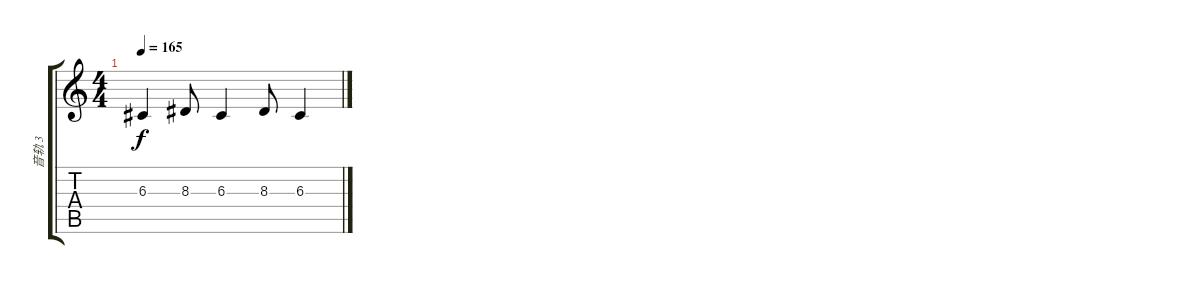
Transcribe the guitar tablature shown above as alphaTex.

\track ("音轨 3" "音轨 3") {instrument electricgrandpiano}
\staff {score tabs}
\tuning (E4 B3 G3 D3 A2 E2) {hide}
\ts (4 4)
\tempo 165
\clef g2
\ks c
6.3.4{dy f} 8.3.8 6.3.4 8.3.8 6.3.4
